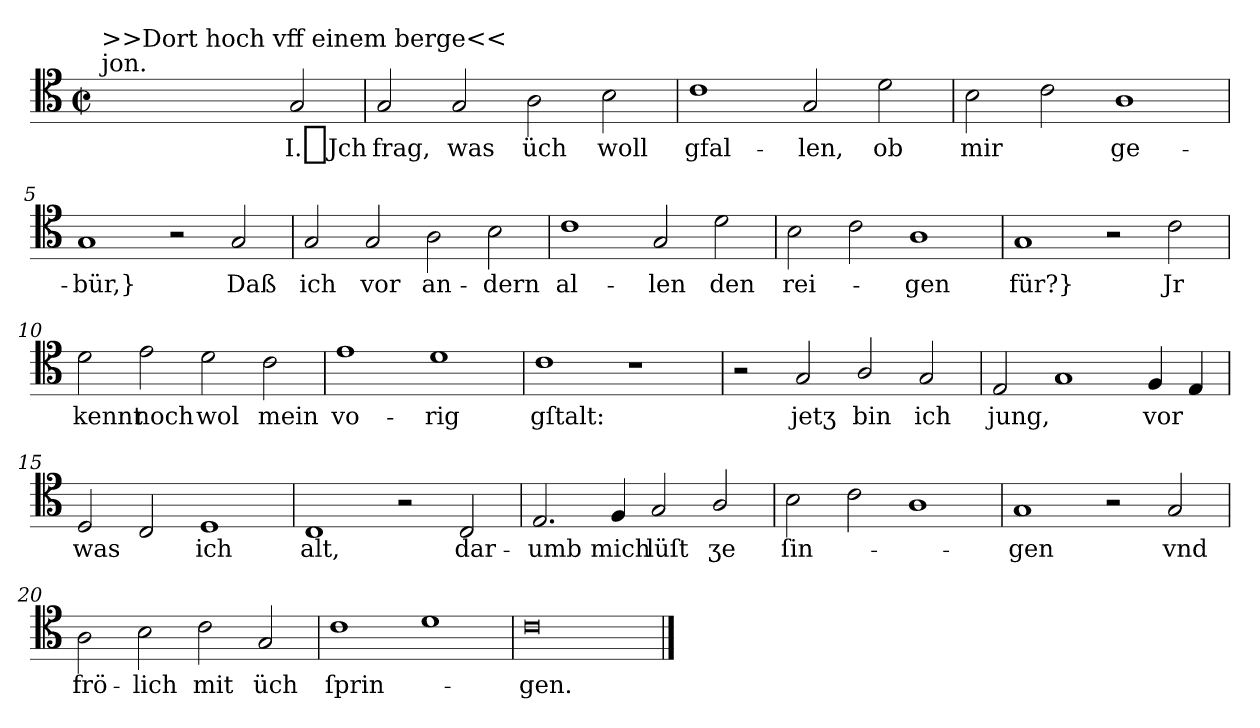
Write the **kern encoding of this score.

**kern	**text
*part1	*part1
*staff1	*staff1
*clefC4	*
*k[]	*
*C:ion	*
*M4/2	*
*met(c|)	*
=1	=1
!LO:TX:a:t=jon.	!
!LO:TX:a:t=>>Dort hoch vff einem berge<<	!
1ryy	.
2ryy	.
2G	I._Jch
=2	=2
2G	frag,
2G	was
2A	üch
2B	woll
=3	=3
1c	gfal-
2G	-len,
2d	ob
=4	=4
2B	mir
2c	.
1A	ge-
=5	=5
1G	-bür,}
2r	.
2G	Daß
=6	=6
2G	ich
2G	vor
2A	an-
2B	-dern
=7	=7
1c	al-
2G	-len
2d	den
=8	=8
2B	rei-
2c	.
1A	-gen
=9	=9
1G	für?}
2r	.
2c	Jr
=10	=10
2d	kennt
2e	noch
2d	wol
2c	mein
=11	=11
1e	vo-
1d	-rig
=12	=12
1c	gſtalt:
1r	.
=13	=13
2r	.
2G	jetʒ
2A/	bin
2G	ich
=14	=14
2E	jung,
1G	.
4F	vor
4E	.
=15	=15
2D	was
2C	.
1D	ich
=16	=16
1C	alt,
2r	.
2C	dar-
=17	=17
2.E	-umb
4F	mich
2G	lüſt
2A/	ʒe
=18	=18
2B	ſin-
2c	.
1A	.
=19	=19
1G	-gen
2r	.
2G	vnd
=20	=20
2A	frö-
2B	-lich
2c	mit
2G	üch
=21	=21
1c	ſprin-
1d	.
=22	=22
0c\	-gen.
==	==
*-	*-
